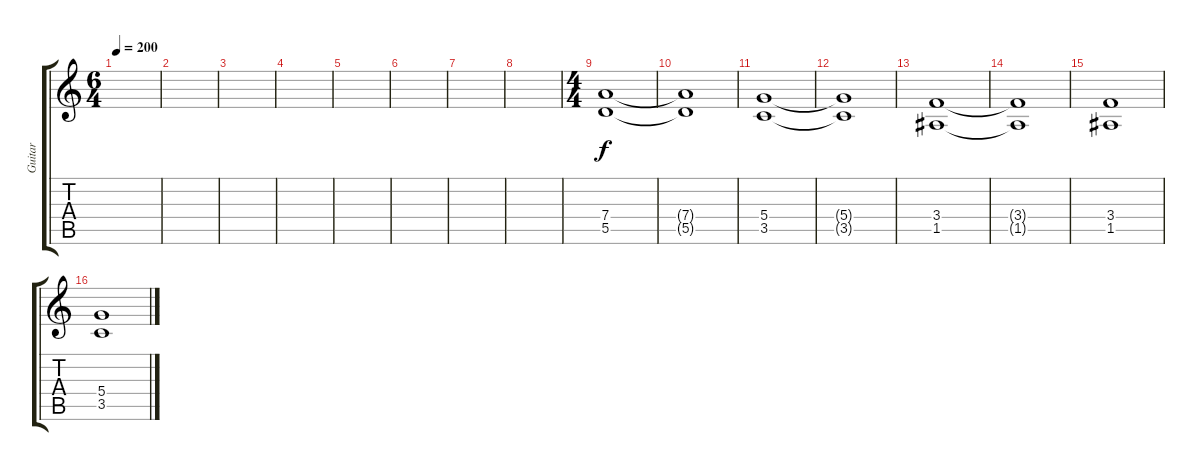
\track ("Guitar" "Guitar") {instrument distortionguitar}
\staff {score tabs}
\tuning (E4 B3 G3 D3 A2 D2) {hide}
\ts (6 4)
\tempo 200
\clef g2
\ks c
|
|
|
|
|
|
|
|
\ts (4 4)
(7.4 5.5).1 |
(7.4{t} 5.5{t}).1 |
(5.4 3.5).1 |
(5.4{t} 3.5{t}).1 |
(3.4 1.5).1 |
(3.4{t} 1.5{t}).1 |
(3.4 1.5).1 |
(5.4 3.5).1
